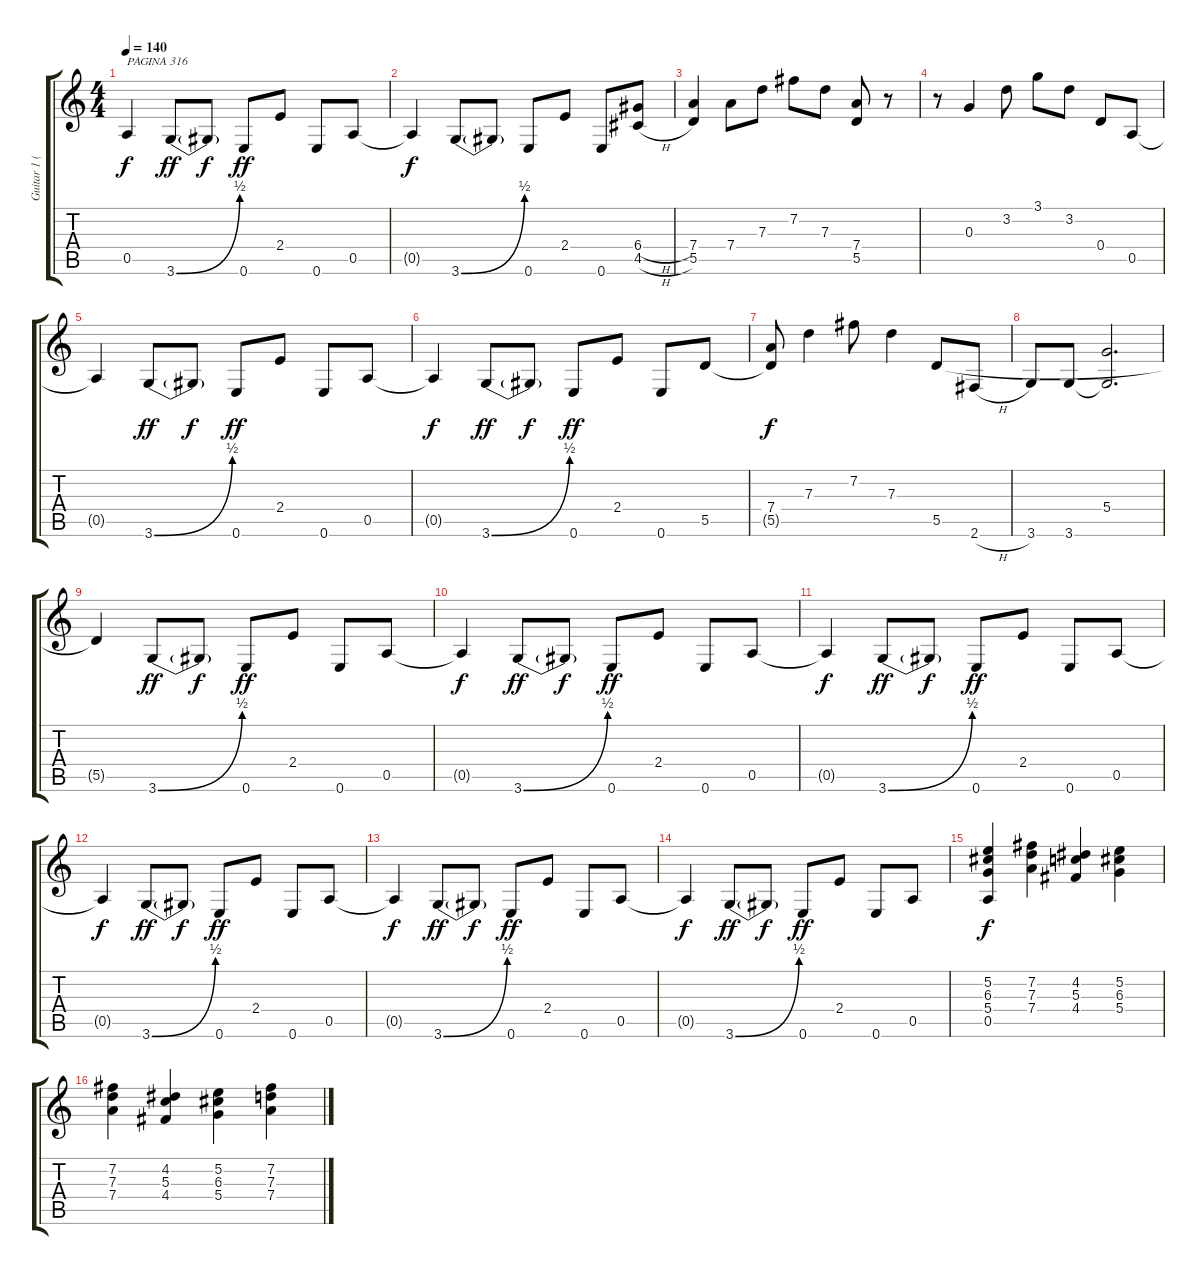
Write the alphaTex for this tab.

\track ("Guitar 1 (Lead)" "Guitar 1 (") {instrument overdrivenguitar}
\staff {score tabs}
\tuning (E4 B3 G3 D3 A2 E2) {hide}
\ts (4 4)
\tempo 140
\clef g2
\ks c
0.5{t}.4{txt "PAGINA 316" dy f} 3.6{be (bend 0 0 60 2)}.8{dy ff} 3.6{t}.8{dy f} 0.6.8{dy ff} 2.4.8 0.6.8 0.5.8 |
0.5{t}.4{dy f} 3.6{be (bend 0 0 60 2)}.8 3.6{t}.8 0.6.8 2.4.8 0.6.8 (6.4{h} 4.5{h}).8 |
(7.4 5.5).4 7.4.8 7.3.8 7.2.8 7.3.8 (7.4 5.5).8 r.8 |
r.8 0.3.4 3.2.8 3.1.8 3.2.8 0.4.8 0.5.8 |
0.5{t}.4 3.6{be (bend 0 0 60 2)}.8{dy ff} 3.6{t}.8{dy f} 0.6.8{dy ff} 2.4.8 0.6.8 0.5.8 |
0.5{t}.4{dy f} 3.6{be (bend 0 0 60 2)}.8{dy ff} 3.6{t}.8{dy f} 0.6.8{dy ff} 2.4.8 0.6.8 5.5.8 |
(7.4 5.5{t}).8{dy f} 7.3.4 7.2.8 7.3.4 5.5.8 2.6{h}.8 |
3.6.8 3.6.8 (5.4 3.6{t}).2{d} |
5.5{t}.4 3.6{be (bend 0 0 60 2)}.8{dy ff} 3.6{t}.8{dy f} 0.6.8{dy ff} 2.4.8 0.6.8 0.5.8 |
0.5{t}.4{dy f} 3.6{be (bend 0 0 60 2)}.8{dy ff} 3.6{t}.8{dy f} 0.6.8{dy ff} 2.4.8 0.6.8 0.5.8 |
0.5{t}.4{dy f} 3.6{be (bend 0 0 60 2)}.8{dy ff} 3.6{t}.8{dy f} 0.6.8{dy ff} 2.4.8 0.6.8 0.5.8 |
0.5{t}.4{dy f} 3.6{be (bend 0 0 60 2)}.8{dy ff} 3.6{t}.8{dy f} 0.6.8{dy ff} 2.4.8 0.6.8 0.5.8 |
0.5{t}.4{dy f} 3.6{be (bend 0 0 60 2)}.8{dy ff} 3.6{t}.8{dy f} 0.6.8{dy ff} 2.4.8 0.6.8 0.5.8 |
0.5{t}.4{dy f} 3.6{be (bend 0 0 60 2)}.8{dy ff} 3.6{t}.8{dy f} 0.6.8{dy ff} 2.4.8 0.6.8 0.5.8 |
(5.2 6.3 5.4 0.5).4{dy f} (7.2 7.3 7.4).4 (4.2 5.3 4.4).4 (5.2 6.3 5.4).4 |
(7.2 7.3 7.4).4 (4.2 5.3 4.4).4 (5.2 6.3 5.4).4 (7.2 7.3 7.4).4
